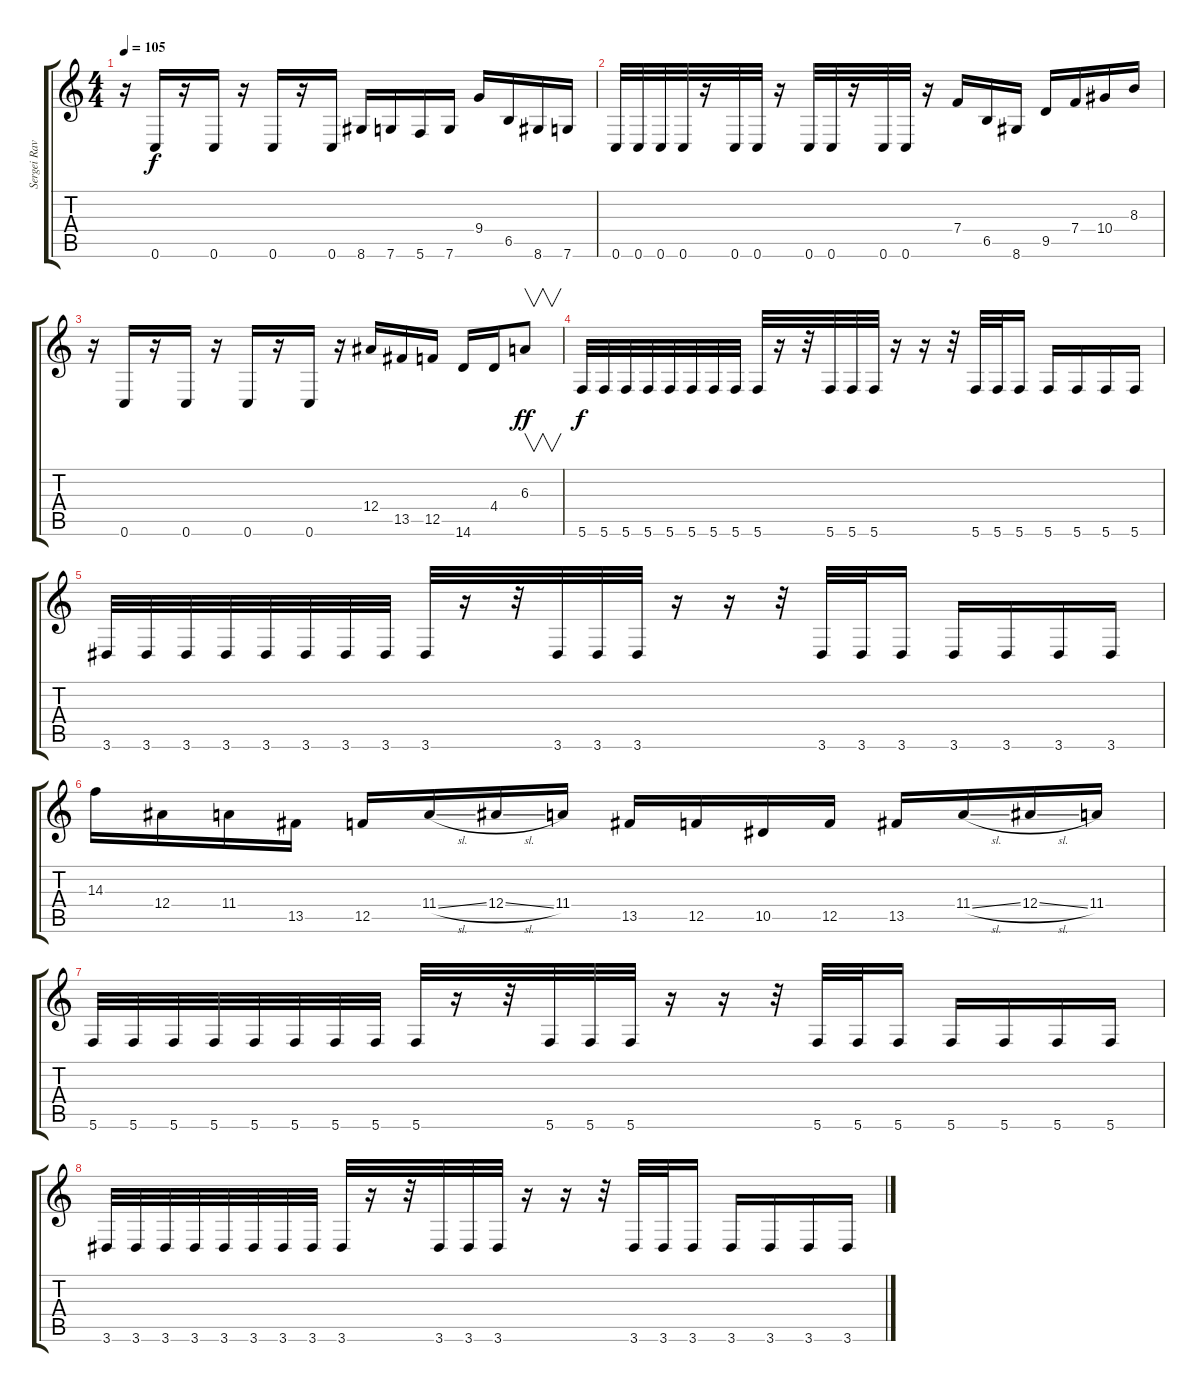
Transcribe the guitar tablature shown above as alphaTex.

\track ("Sergei Ravinskiy" "Sergei Rav") {instrument distortionguitar}
\staff {score tabs}
\tuning (C4 G3 Eb3 Bb2 F2 C2) {hide}
\ts (4 4)
\tempo 105
\clef g2
\ks c
r.16{dy f} 0.6.16 r.16 0.6.16 r.16 0.6.16 r.16 0.6.16 8.6.16 7.6.16 5.6.16 7.6.16 9.4.16 6.5.16 8.6.16 7.6.16 |
0.6.32{instrument distortionguitar} 0.6.32 0.6.32 0.6.32 r.16 0.6.32 0.6.32 r.16 0.6.32 0.6.32 r.16 0.6.32 0.6.32 r.16 7.4.16 6.5.16 8.6.16 9.5.16 7.4.16 10.4.16 8.3.16 |
r.16 0.6.16 r.16 0.6.16 r.16 0.6.16 r.16 0.6.16 r.16 12.4.16 13.5.16 12.5.16 14.6.16 4.4.16 6.3.8{v dy ff instrument guitarharmonics} |
5.6.32{dy f instrument distortionguitar} 5.6.32 5.6.32 5.6.32 5.6.32 5.6.32 5.6.32 5.6.32 5.6.32 r.16 r.32 5.6.32 5.6.32 5.6.32 r.16 r.16 r.32 5.6.32 5.6.32 5.6.16 5.6.16 5.6.16 5.6.16 5.6.16 |
3.6.32{instrument distortionguitar} 3.6.32 3.6.32 3.6.32 3.6.32 3.6.32 3.6.32 3.6.32 3.6.32 r.16 r.32 3.6.32 3.6.32 3.6.32 r.16 r.16 r.32 3.6.32 3.6.32 3.6.16 3.6.16 3.6.16 3.6.16 3.6.16 |
14.3.16 12.4.16 11.4.16 13.5.16 12.5.16 11.4{sl}.16 12.4{sl}.16 11.4.16 13.5.16 12.5.16 10.5.16 12.5.16 13.5.16 11.4{sl}.16 12.4{sl}.16 11.4.16 |
5.6.32{instrument distortionguitar} 5.6.32 5.6.32 5.6.32 5.6.32 5.6.32 5.6.32 5.6.32 5.6.32 r.16 r.32 5.6.32 5.6.32 5.6.32 r.16 r.16 r.32 5.6.32 5.6.32 5.6.16 5.6.16 5.6.16 5.6.16 5.6.16 |
3.6.32{instrument distortionguitar} 3.6.32 3.6.32 3.6.32 3.6.32 3.6.32 3.6.32 3.6.32 3.6.32 r.16 r.32 3.6.32 3.6.32 3.6.32 r.16 r.16 r.32 3.6.32 3.6.32 3.6.16 3.6.16 3.6.16 3.6.16 3.6.16
